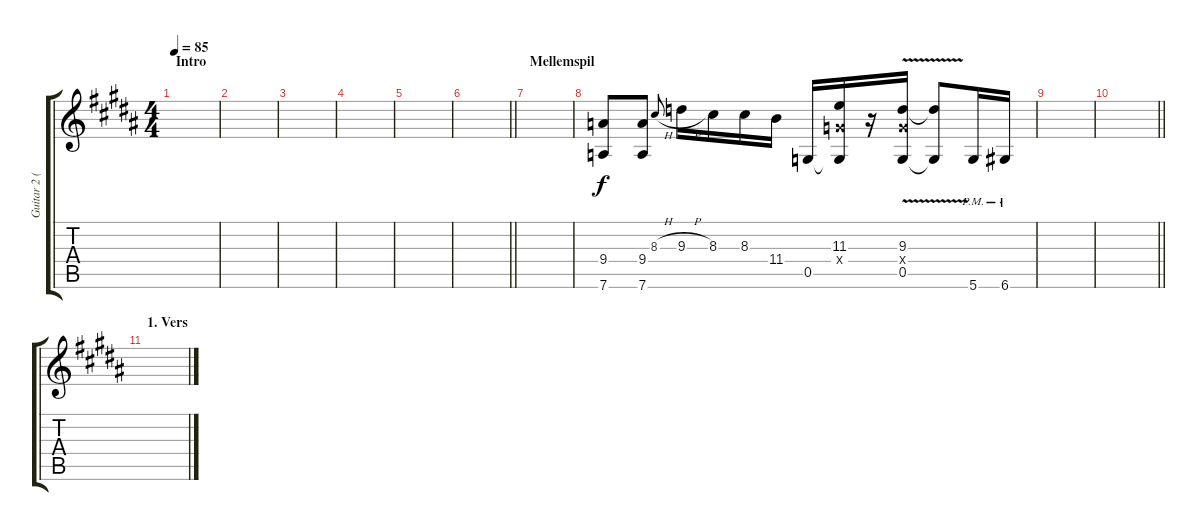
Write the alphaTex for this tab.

\track ("Guitar 2 (højre side)" "Guitar 2 (") {instrument overdrivenguitar}
\staff {score tabs}
\tuning (D4 A3 F3 C3 G2 D2) {hide}
\ts (4 4)
\section ("" "Intro")
\tempo 85
\clef g2
\ks b
|
|
|
|
|
\barLineRight lightlight
|
\section ("" "Mellemspil")
|
(9.4 7.6).8 (9.4 7.6).8 8.3{h}.8{gr onbeat} 9.3{h}.16 8.3.16 8.3.16 11.4.16 0.5.16 (11.3 7.4{x} 0.5{t}).16 r.16 (9.3{v} 7.4{x} 0.5).16 (9.3{t} 0.5{t}).8 5.6{pm}.16 6.6{pm}.16 |
|
\barLineRight lightlight
|
\section ("" "1. Vers")
